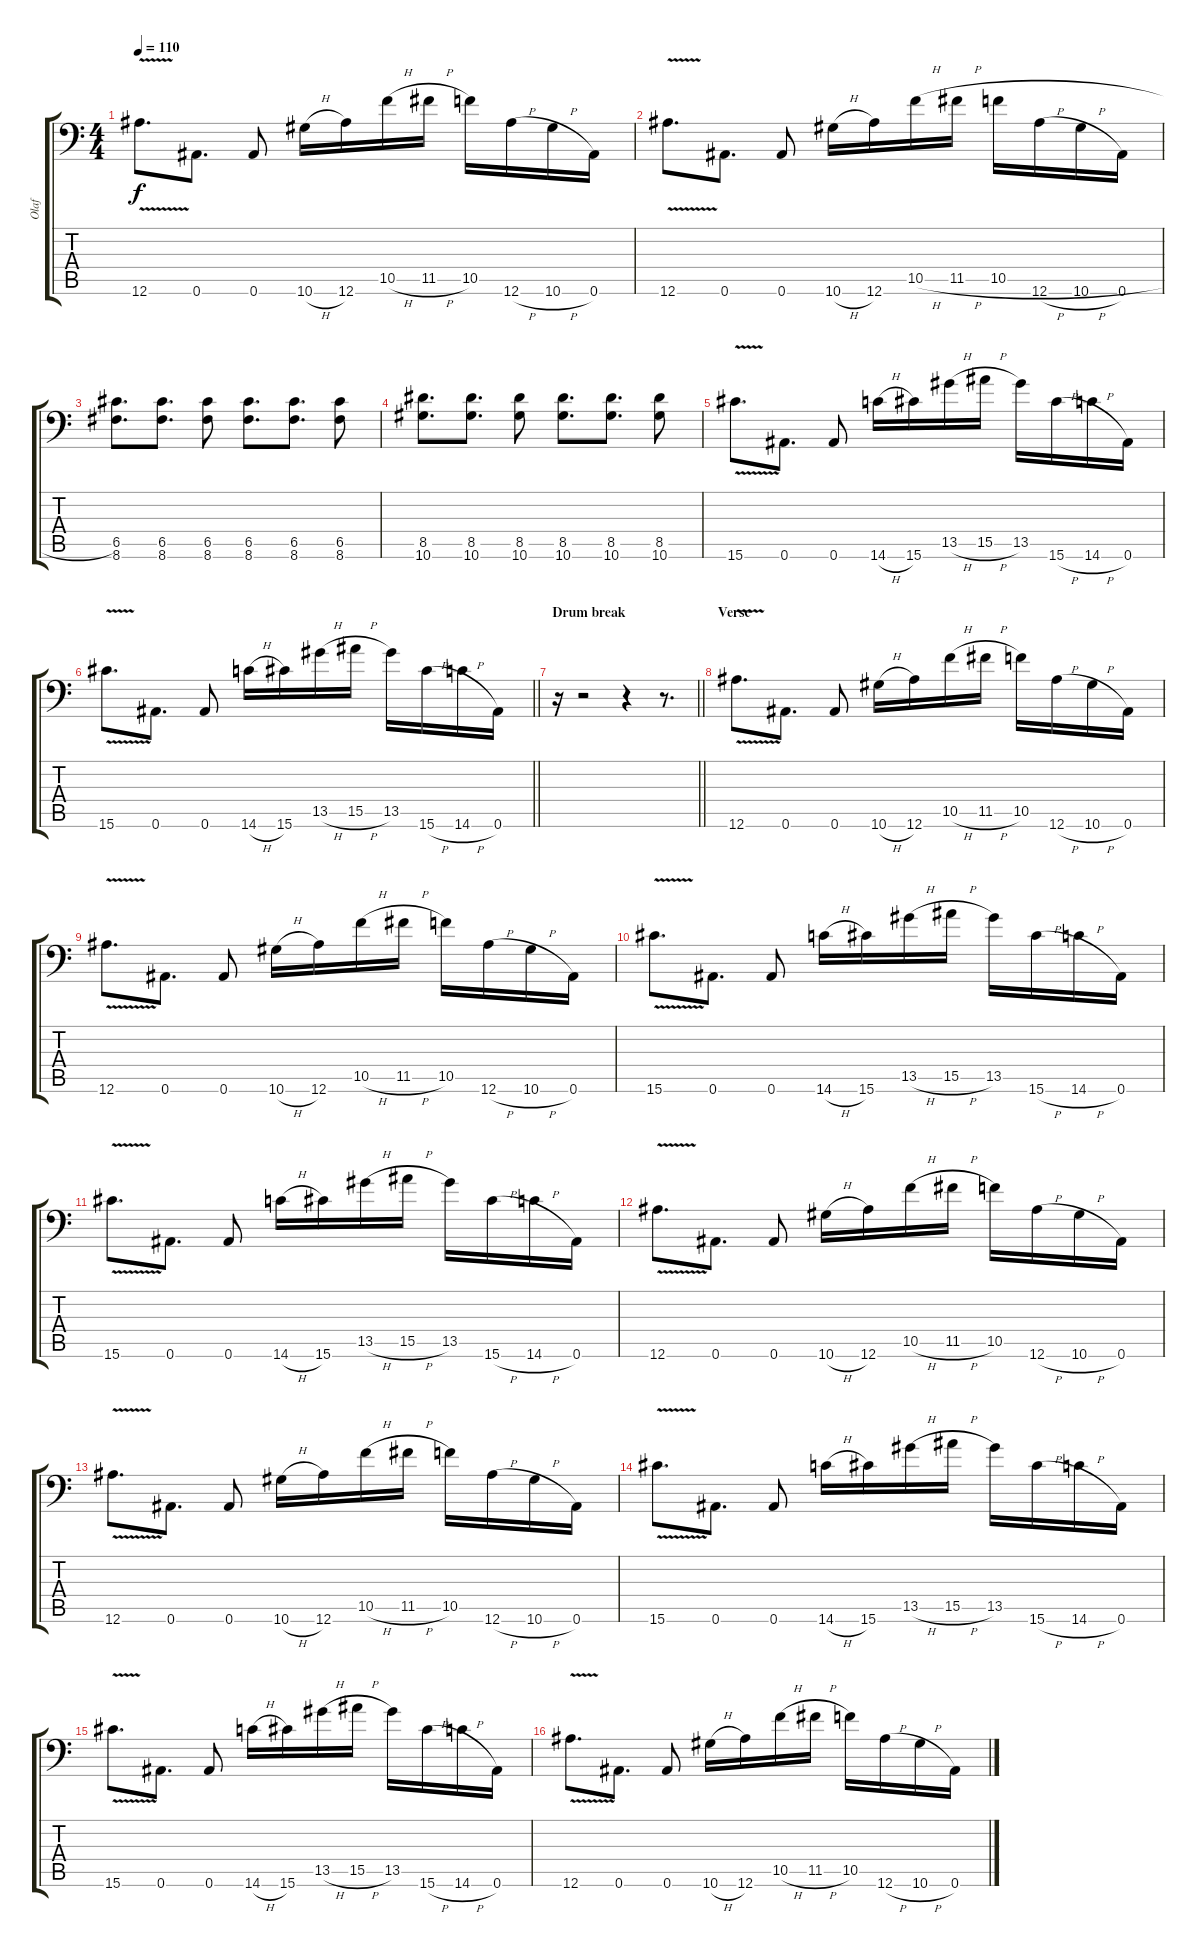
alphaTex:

\track ("Olaf" "Olaf") {instrument overdrivenguitar}
\staff {score tabs}
\tuning (D4 A3 F3 C3 G2 Bb1) {hide}
\ts (4 4)
\tempo 110
\clef f4
\ks c
12.6{v}.8{d dy f} 0.6.8{d} 0.6.8 10.6{h}.16 12.6.16 10.5{h}.16 11.5{h}.16 10.5.16 12.6{h}.16 10.6{h}.16 0.6.16 |
12.6{v}.8{d} 0.6.8{d} 0.6.8 10.6{h}.16 12.6.16 10.5{h}.16 11.5{h}.16 10.5{h}.16 12.6{h}.16 10.6{h}.16 0.6.16 |
(6.5 8.6).8{d} (6.5 8.6).8{d} (6.5 8.6).8 (6.5 8.6).8{d} (6.5 8.6).8{d} (6.5 8.6).8 |
(8.5 10.6).8{d} (8.5 10.6).8{d} (8.5 10.6).8 (8.5 10.6).8{d} (8.5 10.6).8{d} (8.5 10.6).8 |
15.6{v}.8{d} 0.6.8{d} 0.6.8 14.6{h}.16 15.6.16 13.5{h}.16 15.5{h}.16 13.5.16 15.6{h}.16 14.6{h}.16 0.6.16 |
\barLineRight lightlight
15.6{v}.8{d} 0.6.8{d} 0.6.8 14.6{h}.16 15.6.16 13.5{h}.16 15.5{h}.16 13.5.16 15.6{h}.16 14.6{h}.16 0.6.16 |
\section ("" "Drum break")
\barLineRight lightlight
r.16 r.2 r.4 r.8{d} |
\section ("" "Verse")
12.6{v}.8{d} 0.6.8{d} 0.6.8 10.6{h}.16 12.6.16 10.5{h}.16 11.5{h}.16 10.5.16 12.6{h}.16 10.6{h}.16 0.6.16 |
12.6{v}.8{d} 0.6.8{d} 0.6.8 10.6{h}.16 12.6.16 10.5{h}.16 11.5{h}.16 10.5.16 12.6{h}.16 10.6{h}.16 0.6.16 |
15.6{v}.8{d} 0.6.8{d} 0.6.8 14.6{h}.16 15.6.16 13.5{h}.16 15.5{h}.16 13.5.16 15.6{h}.16 14.6{h}.16 0.6.16 |
15.6{v}.8{d} 0.6.8{d} 0.6.8 14.6{h}.16 15.6.16 13.5{h}.16 15.5{h}.16 13.5.16 15.6{h}.16 14.6{h}.16 0.6.16 |
12.6{v}.8{d} 0.6.8{d} 0.6.8 10.6{h}.16 12.6.16 10.5{h}.16 11.5{h}.16 10.5.16 12.6{h}.16 10.6{h}.16 0.6.16 |
12.6{v}.8{d} 0.6.8{d} 0.6.8 10.6{h}.16 12.6.16 10.5{h}.16 11.5{h}.16 10.5.16 12.6{h}.16 10.6{h}.16 0.6.16 |
15.6{v}.8{d} 0.6.8{d} 0.6.8 14.6{h}.16 15.6.16 13.5{h}.16 15.5{h}.16 13.5.16 15.6{h}.16 14.6{h}.16 0.6.16 |
15.6{v}.8{d} 0.6.8{d} 0.6.8 14.6{h}.16 15.6.16 13.5{h}.16 15.5{h}.16 13.5.16 15.6{h}.16 14.6{h}.16 0.6.16 |
12.6{v}.8{d} 0.6.8{d} 0.6.8 10.6{h}.16 12.6.16 10.5{h}.16 11.5{h}.16 10.5.16 12.6{h}.16 10.6{h}.16 0.6.16
